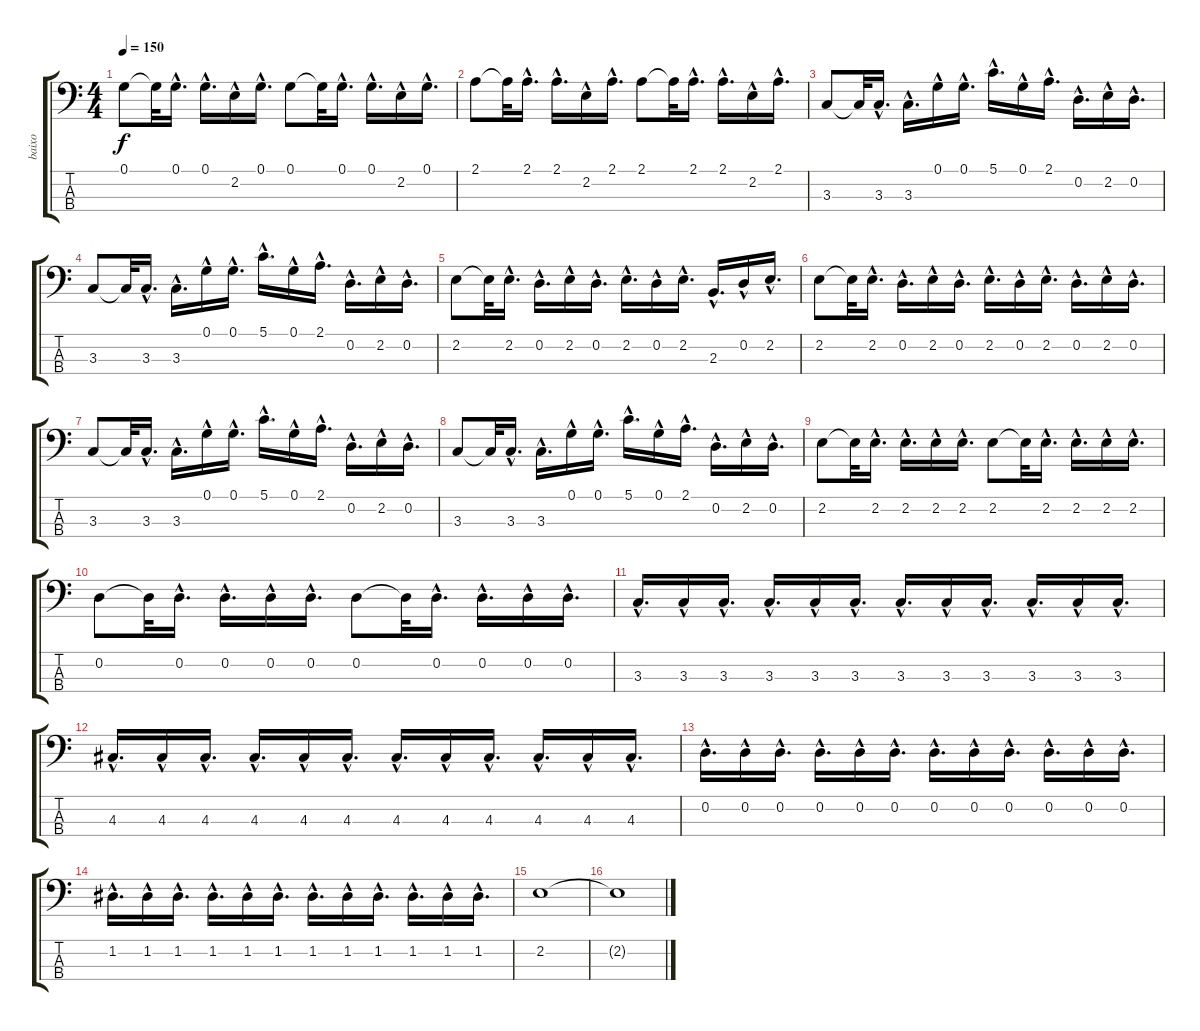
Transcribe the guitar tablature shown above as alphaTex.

\track ("baixo" "baixo") {instrument electricbassfinger}
\staff {score tabs}
\tuning (G2 D2 A1 E1) {hide}
\ts (4 4)
\tempo 150
\clef f4
\ks c
0.1.8{dy f} 0.1{t}.32 0.1{hac}.16{d} 0.1{hac}.16{d} 2.2{hac}.16 0.1{hac}.16{d} 0.1.8 0.1{t}.32 0.1{hac}.16{d} 0.1{hac}.16{d} 2.2{hac}.16 0.1{hac}.16{d} |
2.1.8 2.1{t}.32 2.1{hac}.16{d} 2.1{hac}.16{d} 2.2{hac}.16 2.1{hac}.16{d} 2.1.8 2.1{t}.32 2.1{hac}.16{d} 2.1{hac}.16{d} 2.2{hac}.16 2.1{hac}.16{d} |
3.3.8 3.3{t}.32 3.3{hac}.16{d} 3.3{hac}.16{d} 0.1{hac}.16 0.1{hac}.16{d} 5.1{hac}.16{d} 0.1{hac}.16 2.1{hac}.16{d} 0.2{hac}.16{d} 2.2{hac}.16 0.2{hac}.16{d} |
3.3.8 3.3{t}.32 3.3{hac}.16{d} 3.3{hac}.16{d} 0.1{hac}.16 0.1{hac}.16{d} 5.1{hac}.16{d} 0.1{hac}.16 2.1{hac}.16{d} 0.2{hac}.16{d} 2.2{hac}.16 0.2{hac}.16{d} |
2.2.8 2.2{t}.32 2.2{hac}.16{d} 0.2{hac}.16{d} 2.2{hac}.16 0.2{hac}.16{d} 2.2{hac}.16{d} 0.2{hac}.16 2.2{hac}.16{d} 2.3{hac}.16{d} 0.2{hac}.16 2.2{hac}.16{d} |
2.2.8 2.2{t}.32 2.2{hac}.16{d} 0.2{hac}.16{d} 2.2{hac}.16 0.2{hac}.16{d} 2.2{hac}.16{d} 0.2{hac}.16 2.2{hac}.16{d} 0.2{hac}.16{d} 2.2{hac}.16 0.2{hac}.16{d} |
3.3.8 3.3{t}.32 3.3{hac}.16{d} 3.3{hac}.16{d} 0.1{hac}.16 0.1{hac}.16{d} 5.1{hac}.16{d} 0.1{hac}.16 2.1{hac}.16{d} 0.2{hac}.16{d} 2.2{hac}.16 0.2{hac}.16{d} |
3.3.8 3.3{t}.32 3.3{hac}.16{d} 3.3{hac}.16{d} 0.1{hac}.16 0.1{hac}.16{d} 5.1{hac}.16{d} 0.1{hac}.16 2.1{hac}.16{d} 0.2{hac}.16{d} 2.2{hac}.16 0.2{hac}.16{d} |
2.2.8 2.2{t}.32 2.2{hac}.16{d} 2.2{hac}.16{d} 2.2{hac}.16 2.2{hac}.16{d} 2.2.8 2.2{t}.32 2.2{hac}.16{d} 2.2{hac}.16{d} 2.2{hac}.16 2.2{hac}.16{d} |
0.2.8 0.2{t}.32 0.2{hac}.16{d} 0.2{hac}.16{d} 0.2{hac}.16 0.2{hac}.16{d} 0.2.8 0.2{t}.32 0.2{hac}.16{d} 0.2{hac}.16{d} 0.2{hac}.16 0.2{hac}.16{d} |
3.3{hac}.16{d} 3.3{hac}.16 3.3{hac}.16{d} 3.3{hac}.16{d} 3.3{hac}.16 3.3{hac}.16{d} 3.3{hac}.16{d} 3.3{hac}.16 3.3{hac}.16{d} 3.3{hac}.16{d} 3.3{hac}.16 3.3{hac}.16{d} |
4.3{hac}.16{d} 4.3{hac}.16 4.3{hac}.16{d} 4.3{hac}.16{d} 4.3{hac}.16 4.3{hac}.16{d} 4.3{hac}.16{d} 4.3{hac}.16 4.3{hac}.16{d} 4.3{hac}.16{d} 4.3{hac}.16 4.3{hac}.16{d} |
0.2{hac}.16{d} 0.2{hac}.16 0.2{hac}.16{d} 0.2{hac}.16{d} 0.2{hac}.16 0.2{hac}.16{d} 0.2{hac}.16{d} 0.2{hac}.16 0.2{hac}.16{d} 0.2{hac}.16{d} 0.2{hac}.16 0.2{hac}.16{d} |
1.2{hac}.16{d} 1.2{hac}.16 1.2{hac}.16{d} 1.2{hac}.16{d} 1.2{hac}.16 1.2{hac}.16{d} 1.2{hac}.16{d} 1.2{hac}.16 1.2{hac}.16{d} 1.2{hac}.16{d} 1.2{hac}.16 1.2{hac}.16{d} |
2.2.1 |
2.2{t}.1
